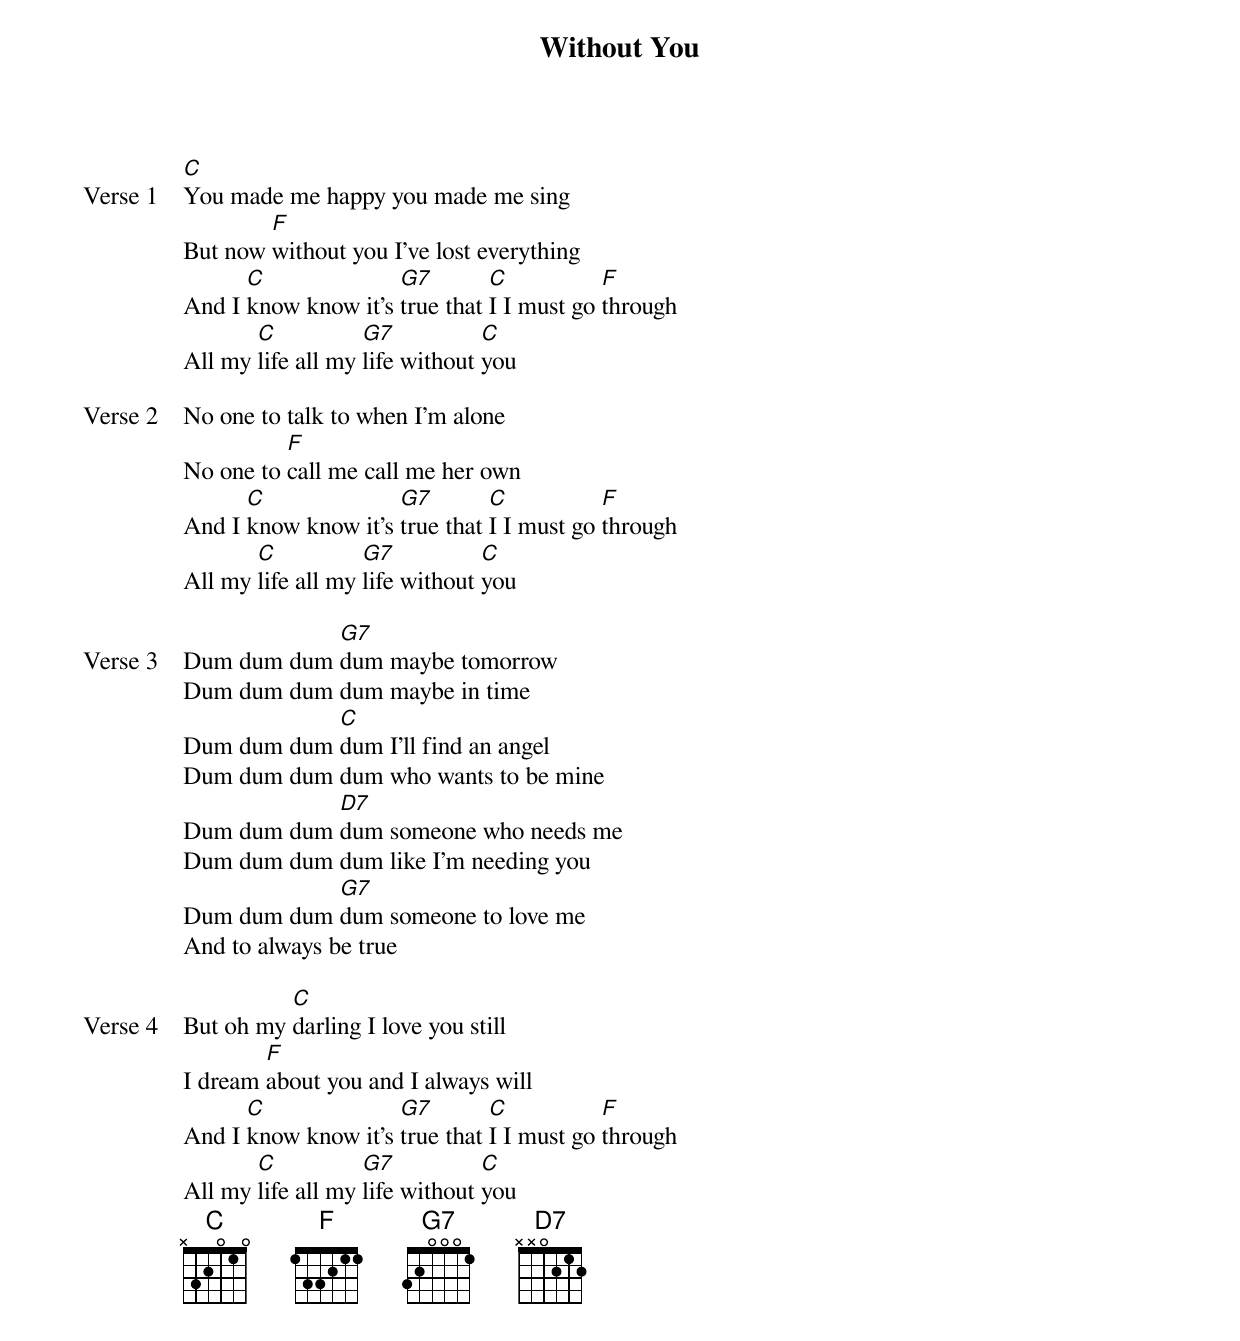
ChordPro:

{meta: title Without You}
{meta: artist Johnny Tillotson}
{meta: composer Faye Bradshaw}
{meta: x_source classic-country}
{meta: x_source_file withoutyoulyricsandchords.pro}
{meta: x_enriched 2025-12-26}

{start_of_verse: Verse 1}
[C]You made me happy you made me sing
But now [F]without you I've lost everything
And I [C]know know it's [G7]true that [C]I I must go [F]through
All my [C]life all my [G7]life without [C]you
{end_of_verse}

{start_of_verse: Verse 2}
No one to talk to when I'm alone
No one to [F]call me call me her own
And I [C]know know it's [G7]true that [C]I I must go [F]through
All my [C]life all my [G7]life without [C]you
{end_of_verse}

{start_of_verse: Verse 3}
Dum dum dum [G7]dum maybe tomorrow
Dum dum dum dum maybe in time
Dum dum dum [C]dum I'll find an angel
Dum dum dum dum who wants to be mine
Dum dum dum [D7]dum someone who needs me
Dum dum dum dum like I'm needing you
Dum dum dum [G7]dum someone to love me
And to always be true
{end_of_verse}

{start_of_verse: Verse 4}
But oh my [C]darling I love you still
I dream [F]about you and I always will
And I [C]know know it's [G7]true that [C]I I must go [F]through
All my [C]life all my [G7]life without [C]you
{end_of_verse}
